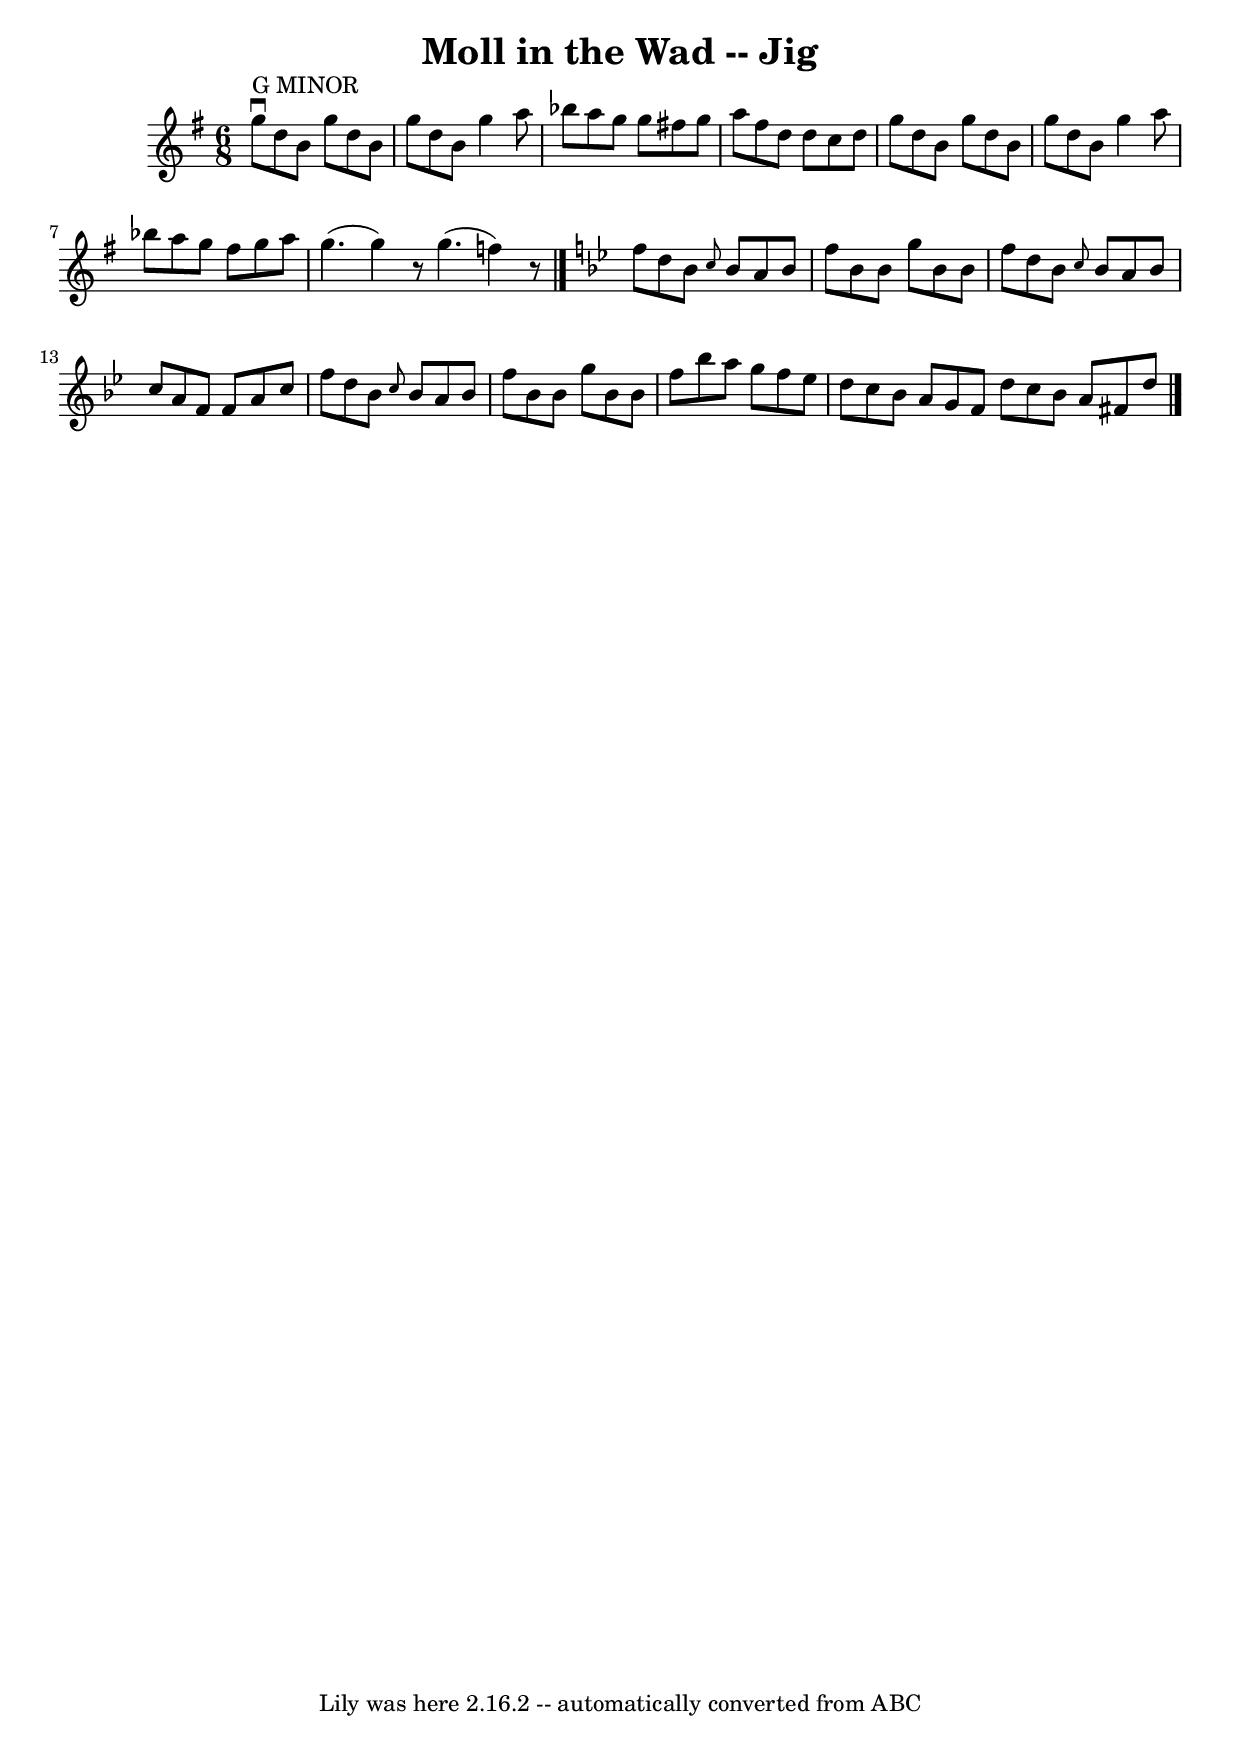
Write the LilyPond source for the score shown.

\version "2.16.2"
\include "Mammoth.ily"
\header {
  %% book = "Ryan's Mammoth Collection"
  crossRefNumber = "1"
  footnotes = "\\\\88 455"
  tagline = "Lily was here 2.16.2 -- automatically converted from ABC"
  title = "Moll in the Wad -- Jig"

}
voicedefault =  {


  \time 6/8 
  \key g \major
  g''8^"G MINOR"^\downbow d''8 b'8 g''8    
  d''8 b'8    |
  g''8 d''8 b'8 g''4 a''8    |
  
  bes''8 a''8 g''8 g''8 fis''!8 g''8    |
  a''8 fis''8  
  d''8 d''8 c''8 d''8    |
  g''8 d''8 b'8 g''8    
  d''8 b'8    |
  g''8 d''8 b'8 g''4 a''8    |
  
  bes''8 a''8 g''8 fis''8 g''8 a''8    |
  g''4. (g''4)   r8   \bar ":|" g''4. (f''4)   r8   \bar "|."   
  \key bes \major   
  f''8 d''8 bes'8  \grace { c''8  
			  } bes'8 a'8 bes'8    |
  
  f''8 bes'8 bes'8 g''8 bes'8 bes'8    |
  f''8 d''8    
  bes'8  \grace { c''8  
		} bes'8 a'8 bes'8    |
  c''8 a'8    
  f'8 f'8 a'8 c''8    |
  f''8 d''8 bes'8  \grace {    
    c''8  
  } bes'8 a'8 bes'8    |
  f''8 bes'8 bes'8 g''8    
  bes'8 bes'8    |
  f''8 bes''8 a''8 g''8 f''8 ees''8   
  |
  d''8 c''8 bes'8 a'8 g'8 f'8    \bar ":|" d''8    
  c''8 bes'8 a'8 fis'8 d''8      \bar "|."   

}

\score{
  <<

    \context Staff="default"
    {
      \voicedefault 
      
    }

  >>
  \layout {
    
  }
  \midi {
  }

}
